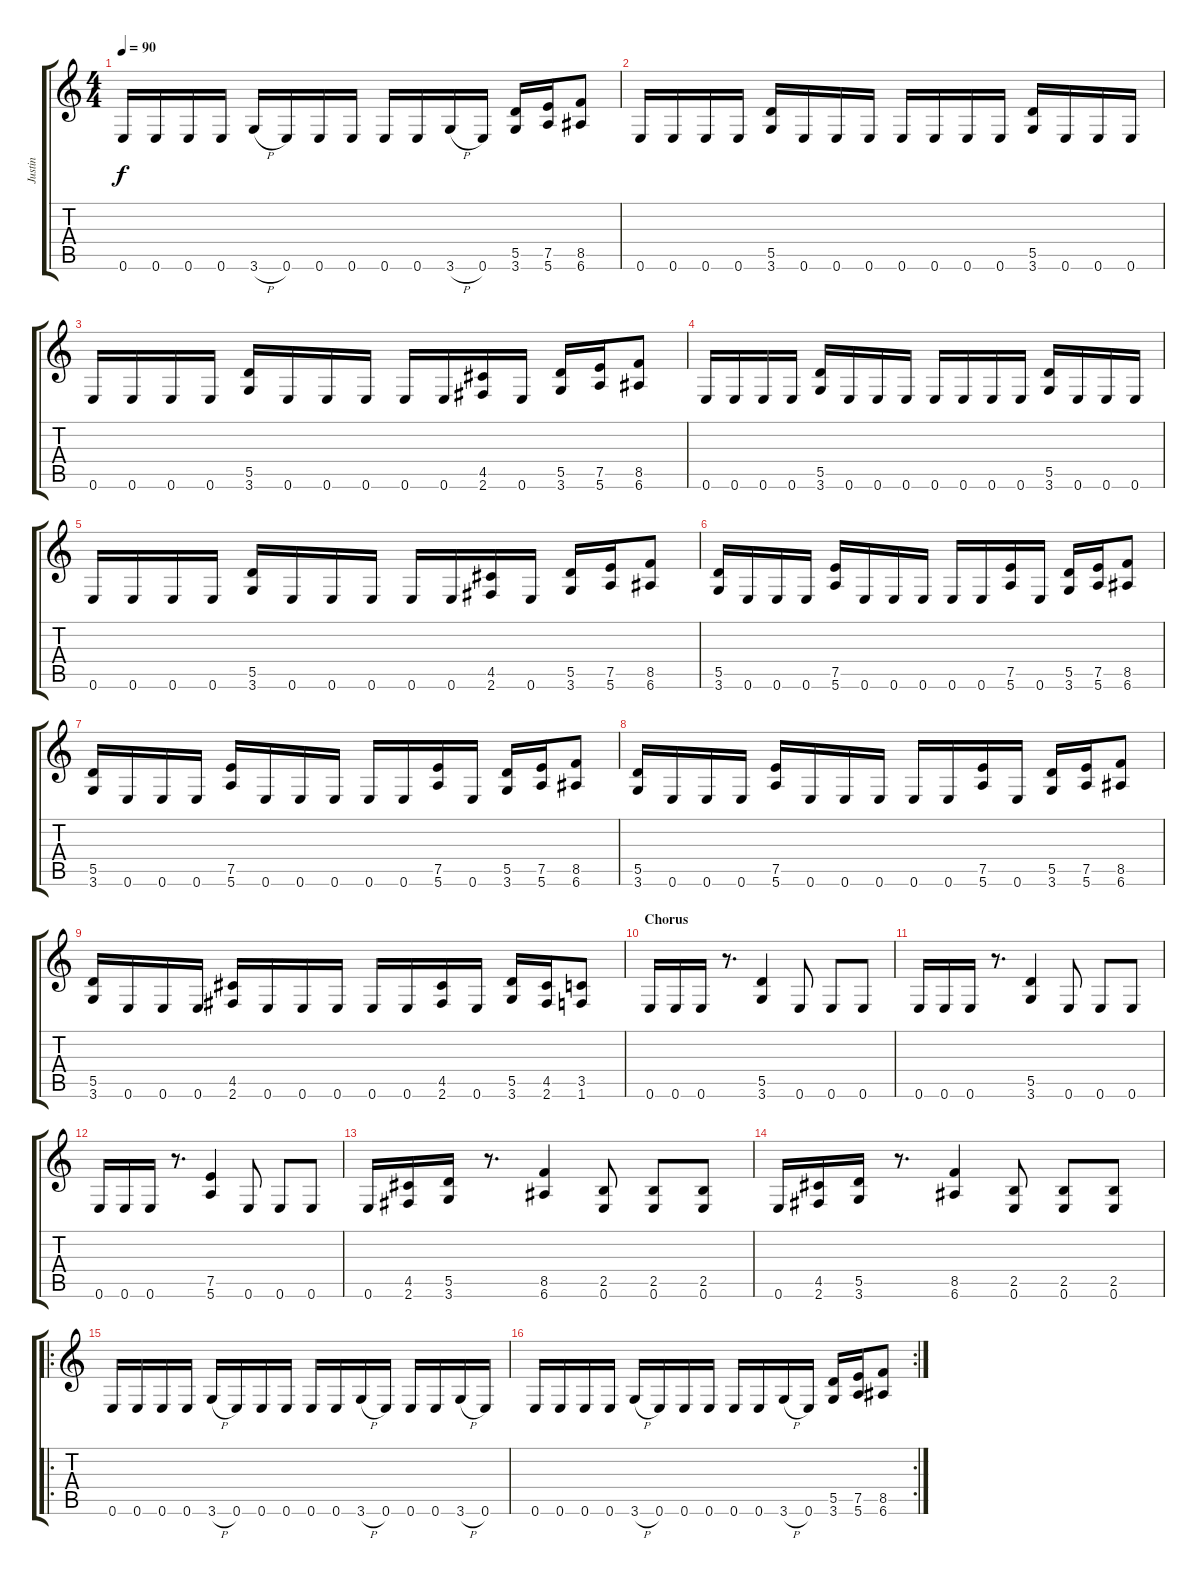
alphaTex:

\track ("Justin" "Justin") {instrument overdrivenguitar}
\staff {score tabs}
\tuning (E4 B3 G3 D3 A2 E2) {hide}
\ts (4 4)
\tempo 90
\clef g2
\ks c
0.6.16{dy f} 0.6.16 0.6.16 0.6.16 3.6{h}.16 0.6.16 0.6.16 0.6.16 0.6.16 0.6.16 3.6{h}.16 0.6.16 (5.5 3.6).16 (7.5 5.6).16 (8.5 6.6).8 |
0.6.16 0.6.16 0.6.16 0.6.16 (5.5 3.6).16 0.6.16 0.6.16 0.6.16 0.6.16 0.6.16 0.6.16 0.6.16 (5.5 3.6).16 0.6.16 0.6.16 0.6.16 |
0.6.16 0.6.16 0.6.16 0.6.16 (5.5 3.6).16 0.6.16 0.6.16 0.6.16 0.6.16 0.6.16 (4.5 2.6).16 0.6.16 (5.5 3.6).16 (7.5 5.6).16 (8.5 6.6).8 |
0.6.16 0.6.16 0.6.16 0.6.16 (5.5 3.6).16 0.6.16 0.6.16 0.6.16 0.6.16 0.6.16 0.6.16 0.6.16 (5.5 3.6).16 0.6.16 0.6.16 0.6.16 |
0.6.16 0.6.16 0.6.16 0.6.16 (5.5 3.6).16 0.6.16 0.6.16 0.6.16 0.6.16 0.6.16 (4.5 2.6).16 0.6.16 (5.5 3.6).16 (7.5 5.6).16 (8.5 6.6).8 |
(5.5 3.6).16 0.6.16 0.6.16 0.6.16 (7.5 5.6).16 0.6.16 0.6.16 0.6.16 0.6.16 0.6.16 (7.5 5.6).16 0.6.16 (5.5 3.6).16 (7.5 5.6).16 (8.5 6.6).8 |
(5.5 3.6).16 0.6.16 0.6.16 0.6.16 (7.5 5.6).16 0.6.16 0.6.16 0.6.16 0.6.16 0.6.16 (7.5 5.6).16 0.6.16 (5.5 3.6).16 (7.5 5.6).16 (8.5 6.6).8 |
(5.5 3.6).16 0.6.16 0.6.16 0.6.16 (7.5 5.6).16 0.6.16 0.6.16 0.6.16 0.6.16 0.6.16 (7.5 5.6).16 0.6.16 (5.5 3.6).16 (7.5 5.6).16 (8.5 6.6).8 |
(5.5 3.6).16 0.6.16 0.6.16 0.6.16 (4.5 2.6).16 0.6.16 0.6.16 0.6.16 0.6.16 0.6.16 (4.5 2.6).16 0.6.16 (5.5 3.6).16 (4.5 2.6).16 (3.5 1.6).8 |
\section ("" "Chorus")
0.6.16 0.6.16 0.6.16 r.8{d} (5.5 3.6).4 0.6.8 0.6.8 0.6.8 |
0.6.16 0.6.16 0.6.16 r.8{d} (5.5 3.6).4 0.6.8 0.6.8 0.6.8 |
0.6.16 0.6.16 0.6.16 r.8{d} (7.5 5.6).4 0.6.8 0.6.8 0.6.8 |
0.6.16 (4.5 2.6).16 (5.5 3.6).16 r.8{d} (8.5 6.6).4 (2.5 0.6).8 (2.5 0.6).8 (2.5 0.6).8 |
0.6.16 (4.5 2.6).16 (5.5 3.6).16 r.8{d} (8.5 6.6).4 (2.5 0.6).8 (2.5 0.6).8 (2.5 0.6).8 |
\ro
0.6.16 0.6.16 0.6.16 0.6.16 3.6{h}.16 0.6.16 0.6.16 0.6.16 0.6.16 0.6.16 3.6{h}.16 0.6.16 0.6.16 0.6.16 3.6{h}.16 0.6.16 |
\rc 2
0.6.16 0.6.16 0.6.16 0.6.16 3.6{h}.16 0.6.16 0.6.16 0.6.16 0.6.16 0.6.16 3.6{h}.16 0.6.16 (5.5 3.6).16 (7.5 5.6).16 (8.5 6.6).8
